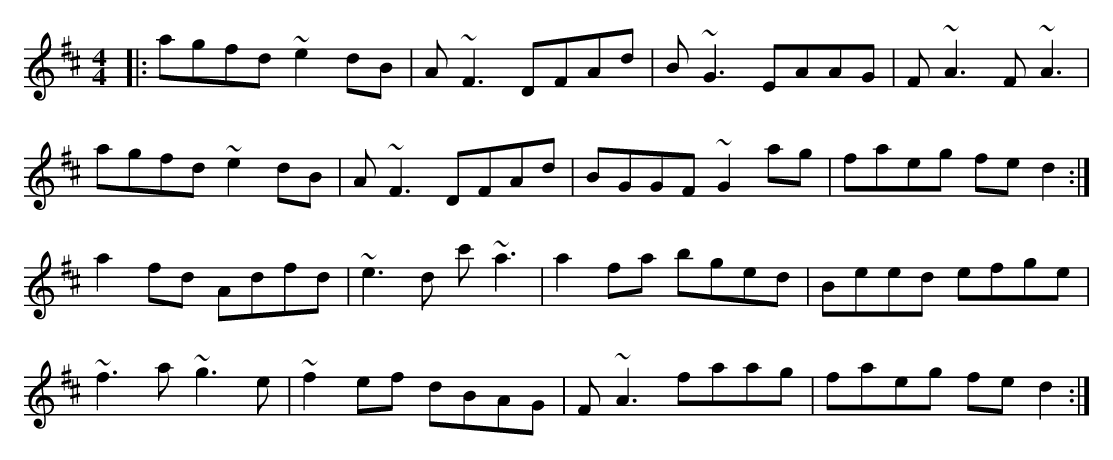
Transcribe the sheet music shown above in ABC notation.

X:1
M:4/4
K:D
|:agfd ~e2dB|A~F3 DFAd|B~G3 EAAG|F~A3 F~A3|
agfd ~e2dB|A~F3 DFAd|BGGF ~G2ag|faeg fed2:|
a2fd Adfd|~e3d c'~a3|a2fa bged|Beed efge|
~f3a ~g3e|~f2ef dBAG|F~A3 faag|faeg fed2:|
